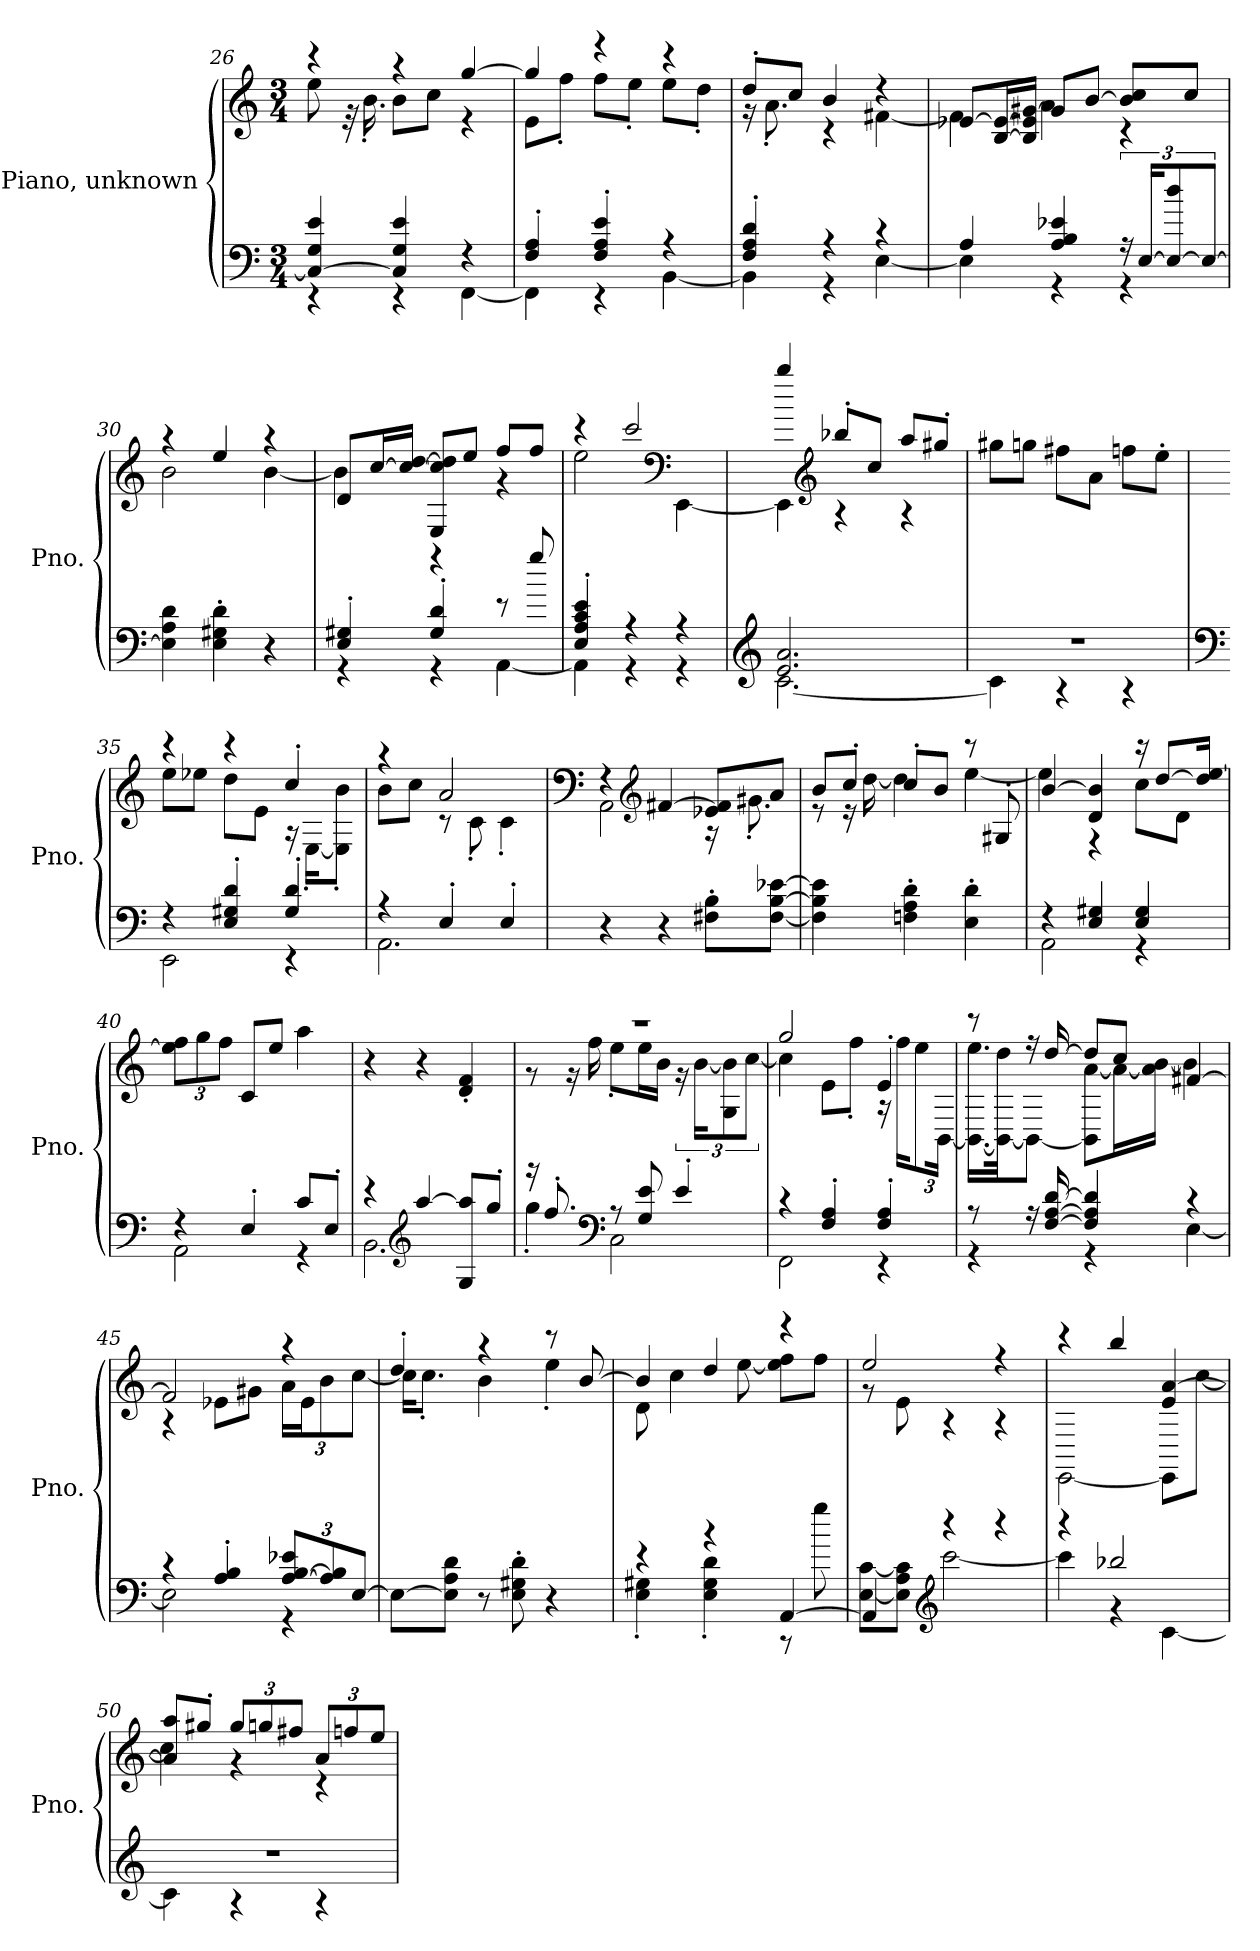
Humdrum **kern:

**kern	**kern
*part1	*part1
*staff2	*staff1
*I"Piano, unknown	*
*I'Pno.	*
*clefF4	*clefG2
*k[]	*k[]
*M3/4	*M3/4
=26	=26
*^	*^
4C/_ 4G/ 4e/	4r	4r	8ee\
.	.	.	32r
.	.	.	16.b'\
4C/] 4G/ 4e/	4r	4r	8b\L
.	.	.	8cc\J
4r	[4FF\	[4gg/	4r
=27	=27	=27	=27
4F/' 4A/'	4FF\]	4gg/]	8e\L
.	.	.	8ff'\J
4F/' 4A/' 4e/'	4r	4r	8ff\L
.	.	.	8ee'\J
4r	[4BB\	4r	8ee\L
.	.	.	8dd'\J
=28	=28	=28	=28
4F/' 4A/' 4d/'	4BB\]	8dd'/L	16r
.	.	.	8.a'\
.	.	8cc/J	.
4r	4r	4b/	4r
4r	[4E\	4r	[4f#X\
!!LO:PB:g=z	!!
=29	=29	=29	=29
4A/	4E\]	[8e-X/L	4f#\]
.	.	[16B/ 16e-/_L	.
.	.	16B/] 16e-/] [16g#X/JJ	.
4A/ 4B/ 4e-X/	4r	8g#/L]	4a\
.	.	[8b/J	.
24r	4r	8b/] 8cc/L	4r
[24E/KL	.	.	.
12E/_ 12dd/	.	.	.
.	.	8cc/J	.
12E/J_	.	.	.
*v	*v	*	*
=30	=30	=30
4E\] 4A\ 4d\	4r	2b\
4E\' 4G#X\' 4d\'	4ee/	.
4r	4r	[4b\
=31	=31	=31
*^	*	*
4E/' 4G#X/'	4r	8d/L	4b\]
.	.	[16cc/L	.
.	.	16cc/_ [16dd/JJ	.
4G#/' 4d/'	4r	8E/ 8cc/] 8dd/]L	4r
.	.	8ee/J	.
8r	[4AA\	8ff/L	4r
8gg/	.	8ff/J	.
=32	=32	=32	=32
4E/' 4A/' 4c/' 4e/'	4AA\]	4r	2ee\
4r	4r	2ccc/	.
*	*	*clefF4	*
4r	4r	.	[4EE\
!!LO:LB:g=z	!!
=33	=33	=33	=33
*clefG2	*	*	*
2.e/ 2.a/	[2.c\	4bb/	4EE\]
*	*	*clefG2	*
.	.	8bb-X'/L	4r
.	.	8cc/J	.
.	.	8aa/L	4r
.	.	8gg#X'/J	.
*	*	*v	*v
=34	=34	=34
2.r	4c\]	8gg#X\L
.	.	8ggn\J
.	4r	8ff#X\L
.	.	8a\J
.	4r	8ffn\L
.	.	8ee'\J
=35	=35	=35
*clefF4	*	*
*	*	*^
4r	2EE\	4r	8ee\L
.	.	.	8ee-X\J
4E/' 4G#X/' 4d/'	.	4r	8dd\L
.	.	.	8e\J
4G#/' 4d/'	4r	4cc'/	16r
.	.	.	[16E'\KL
.	.	.	8E\]' 8b\'J
=36	=36	=36	=36
4r	2.AA\	4r	8b\L
.	.	.	8cc\J
4E'/	.	2a/	8r
.	.	.	8c'\
4E'/	.	.	4c'\
*v	*v	*	*
!!LO:LB:g=z	!!
=37	=37	=37
*	*clefF4	*
4r	4r	2AA\
*	*clefG2	*
4r	[4f#X/	.
8F#X\' 8B\'L	8e-X/ 8f#/]L	16r
.	.	8.g#X'\
[8F#\ [8B\ [8e-X\J	8a/J	.
=38	=38	=38
4F#\] 4B\] 4e-\]	8b/L	8r
.	8cc'/J	16r
.	.	[16dd\
4Fn\' 4A\' 4d\'	8cc'/L	4dd\]
.	8b/J	.
4E\' 4d\'	8r	[4ee\
.	8G#X'/	.
=39	=39	=39
*^	*	*
4r	2AA\	[4b/	4ee\]
4E/ 4G#X/	.	4d/ 4b/]	4r
4E/ 4G#/	4r	16r	8cc\L
.	.	[8dd/L	.
.	.	.	8d\J
.	.	16dd/] [16ee/Jk	.
*	*	*v	*v
=40	=40	=40
*	*	*Xbrackettup
4r	2AA\	12ee\] 12ff\L
.	.	12gg\
.	.	12ff\J
4E'/	.	8c/L
.	.	8ee/J
8c/L	4r	4aa\
8E'/J	.	.
!!LO:LB:g=z
=41	=41	=41
4r	2.BB\	4r
*clefG2	*	*
[4aa/	.	4r
8G/ 8aa/]L	.	4d/' 4f/'
8gg'/J	.	.
=42	=42	=42
*	*	*^
16r	4gg'\	2.r	8r
8.ff'/	.	.	.
.	.	.	16r
.	.	.	16ff\
*clefF4	*	*	*
8r	2C\	.	8ee'\L
8G/ 8e/	.	.	16ee\L
.	.	.	16b\JJ
*	*	*	*brackettup
4e'/	.	.	24r
.	.	.	[24b\KL
.	.	.	12G\ 12b\]
.	.	.	[12cc\J
=43	=43	=43	=43
4r	2FF\	2gg/	4cc\]
4F/' 4A/'	.	.	8e\L
.	.	.	8ff'\J
4F/' 4A/'	4r	4e'/	16r
.	.	.	16ff\KL
*	*	*	*Xbrackettup
.	.	.	12ee\
.	.	.	[24BB\Jk
=44	=44	=44	=44
8r	4r	8r	16.BB\_ 16.ee\LL
.	.	.	32BB\_ 32dd\JK
16r	.	16r	8BB\J_
[16F/ [16A/ [16d/	.	[16dd/	.
4F/] 4A/] 4d/]	4r	8dd/L]	8BB\] [8a\L
.	.	8cc/J	16a\L_
.	.	.	16a\] [16b\JJ
4r	[4E\	[4f#X/	4b\]
!!LO:LB:g=z	!!
=45	=45	=45	=45
4r	2E\]	2f#/]	4r
4A/' 4B/'	.	.	8e-X\L
.	.	.	8g#X\J
*Xbrackettup	*	*	*
[12A/ [12B/ 12e-X/L	4r	4r	24a\LL
.	.	.	24e-\J
12A/] 12B/]	.	.	12b\
[12E/J	.	.	[12cc\J
*v	*v	*	*
=46	=46	=46
8E\L_	4dd'/	16cc\KL]
.	.	8.cc'\J
8E\] 8A\ 8d\J	.	.
8r	4r	4b\
8E\' 8G#X\' 8d\'	.	.
4r	8r	4ee'\
.	[8b/	.
=47	=47	=47
*^	*	*
4r	4E\' 4G#X\'	4b/]	8d\
.	.	.	4cc\
4r	4E\' 4G#\' 4d\'	4dd/	.
.	.	.	[8ee\
[4AA/	8r	4r	8ee\] 8ff\L
.	8gg\	.	8ff\J
=48	=48	=48	=48
4AA/]	[8E\ [8c\L	2ee/	8r
.	8E\] 8A\ 8c\]J	.	8e\
*clefG2	*	*	*
4r	[2ccc\	.	4r
4r	.	4r	4r
=49	=49	=49	=49
4r	4ccc\]	4r	[2EE\
2bb-X/	4r	4bb/	.
.	[4c\	4e/ [4a/	8EE\L]
.	.	.	[8cc\J
!!LO:LB:g=z	!!
=50	=50	=50	=50
2.r	4c\]	8a/] 8aa/L	4cc\]
.	.	8gg#X'/J	.
.	4r	12gg#/L	4r
.	.	12ggn/	.
.	.	12ff#X/J	.
.	4r	12a/L	4r
.	.	12ffn/	.
.	.	12ee/J	.
*v	*v	*	*
*	*v	*v
=	=
*-	*-
